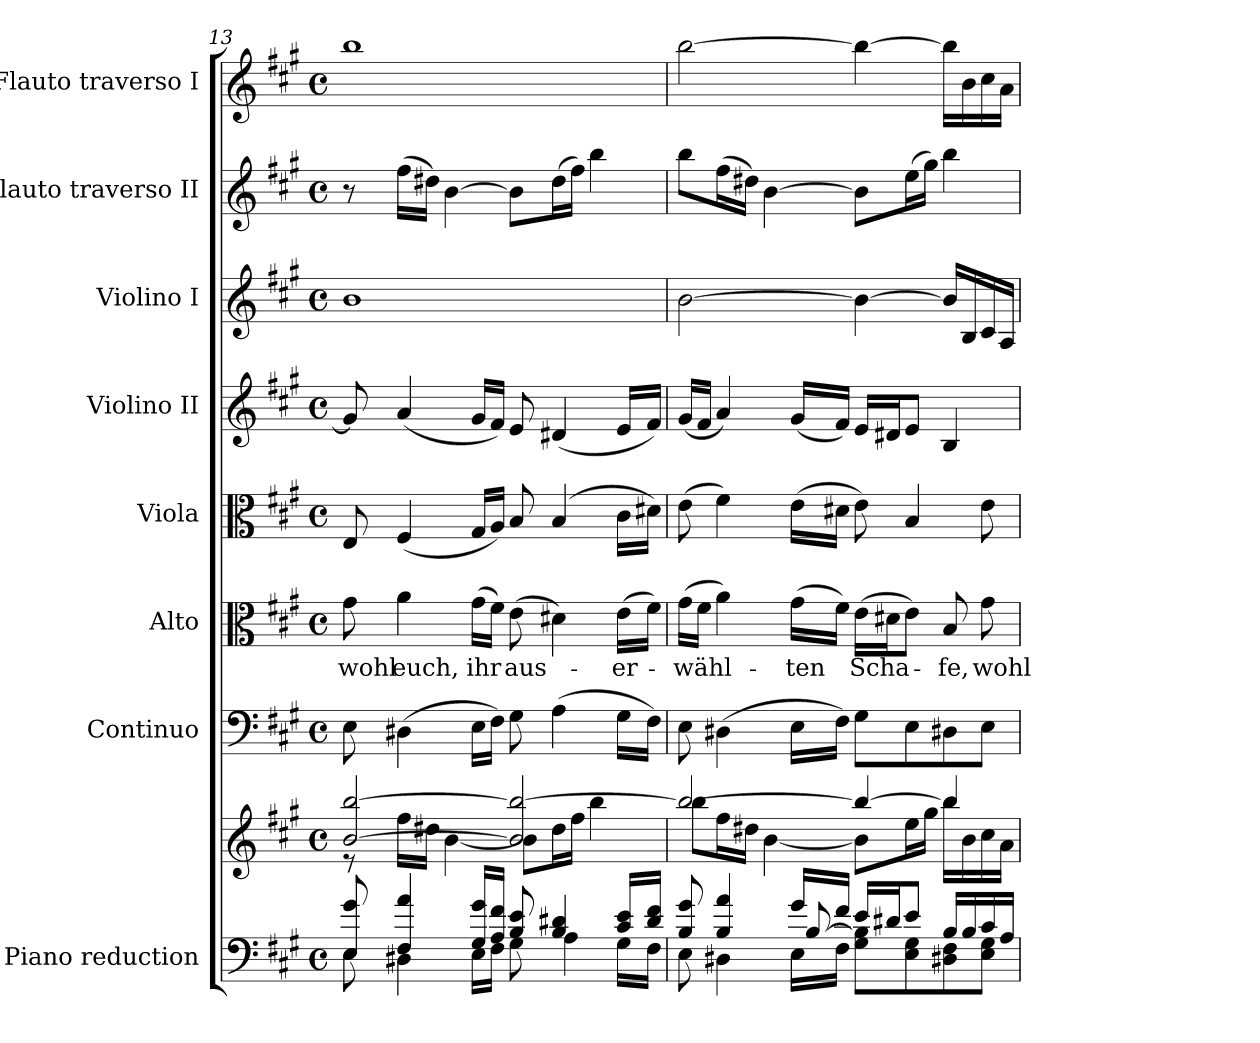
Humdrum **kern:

**kern	**kern	**kern	**kern	**text	**kern	**kern	**kern	**kern	**kern
*part8	*part8	*part7	*part6	*part6	*part5	*part4	*part3	*part2	*part1
*staff9	*staff8	*staff7	*staff6	*staff6	*staff5	*staff4	*staff3	*staff2	*staff1
*I"Piano reduction	*	*I"Continuo	*I"Alto	*	*I"Viola	*I"Violino II	*I"Violino I	*I"Flauto traverso II	*I"Flauto traverso I
*I'Pno	*	*	*	*	*I'Vla	*	*I'Vln	*I'Fl	*I'Fl
*clefF4	*clefG2	*clefF4	*clefC3	*	*clefC3	*clefG2	*clefG2	*clefG2	*clefG2
*k[f#c#g#]	*k[f#c#g#]	*k[f#c#g#]	*k[f#c#g#]	*	*k[f#c#g#]	*k[f#c#g#]	*k[f#c#g#]	*k[f#c#g#]	*k[f#c#g#]
*A:	*A:	*A:	*A:	*	*A:	*A:	*A:	*A:	*A:
*M4/4	*M4/4	*M4/4	*M4/4	*	*M4/4	*M4/4	*M4/4	*M4/4	*M4/4
*met(c)	*met(c)	*met(c)	*met(c)	*	*met(c)	*met(c)	*met(c)	*met(c)	*met(c)
=13	=13	=13	=13	=13	=13	=13	=13	=13	=13
*^	*^	*	*	*	*	*	*	*	*
!	!	!	!	!	!	!LO:LY:b	!	!	!	!	!
8E/ 8g#/	8E\	[2b/ [2bb/	8r	8E\	8g#\	wohl	8E/	8g#/]	1b	8r	1bb
!	!	!	!	!	!	!LO:LY:b	!	!	!	!	!
4F#/ 4a/	4D#X\	.	16ff#\LL	(4D#X\	4a\	euch,	(4F#/	(4a/	.	(16ff#\LL	.
.	.	.	16dd#X\JJ	.	.	.	.	.	.	16dd#X\JJ)	.
.	.	.	[4b\	.	.	.	.	.	.	[4b\	.
!	!	!	!	!	!	!LO:LY:b	!	!	!	!	!
16G#/ 16g#/LL	16E\LL	.	.	16E\LL	(16g#\LL	ihr	16G#/LL	16g#/LL	.	.	.
16A/ 16f#/JJ	16F#\JJ	.	.	16F#\JJ)	16f#\JJ)	.	16A/JJ)	16f#/JJ)	.	.	.
!	!	!	!	!	!	!LO:LY:b	!	!	!	!	!
8B/ 8e/	8G#\	2b/] 2bb/_	8b\L]	8G#\	(8e\	aus-	8B/	8e/	.	8b\L]	.
4B/ 4d#X/	4A\	.	16dd#\L	(4A\	4d#X\)	.	(4B/	(4d#X/	.	(16dd#\L	.
.	.	.	16ff#\JJ	.	.	.	.	.	.	16ff#\JJ)	.
.	.	.	4bb\	.	.	.	.	.	.	4bb\	.
!	!	!	!	!	!	!LO:LY:b	!	!	!	!	!
16c#/ 16e/LL	16G#\LL	.	.	16G#\LL	(16e\LL	er-	16c#\LL	16e/LL	.	.	.
16d#/ 16f#/JJ	16F#\JJ	.	.	16F#\JJ)	16f#\JJ)	.	16d#X\JJ)	16f#/JJ)	.	.	.
=14	=14	=14	=14	=14	=14	=14	=14	=14	=14	=14	=14
*	*^	*	*	*	*	*	*	*	*	*	*
!	!	!	!	!	!	!	!LO:LY:b	!	!	!	!	!
8B/ 8g#/	8E\	4ryy	2bb/_	8bb\L	8E\	(16g#\LL	wähl-	(8e\	(16g#/LL	[2b\	8bb\L	[2bb\
.	.	.	.	.	.	16f#\JJ	.	.	16f#/JJ	.	.	.
4B/ 4a/	4D#X\	.	.	16ff#\L	(4D#X\	4a\)	.	4f#\)	4a/)	.	(16ff#\L	.
.	.	.	.	16dd#X\JJ	.	.	.	.	.	.	16dd#X\JJ)	.
.	.	8ryy	.	[4b\	.	.	.	.	.	.	[4b\	.
!	!	!	!	!	!	!	!LO:LY:b	!	!	!	!	!
16g#/LL	16E\LL	[8B/	.	.	16E\LL	(16g#\LL	ten	(16e\LL	(16g#/LL	.	.	.
16f#/JJ	16F#\JJ	.	.	.	16F#\JJ)	16f#\JJ)	.	16d#X\JJ	16f#/JJ)	.	.	.
!	!	!	!	!	!	!	!LO:LY:b	!	!	!	!	!
16e/LL	8G#\ 8B\]L	2ryy	4bb/_	8b\L]	8G#\L	(16e\LL	Scha-	8e\)	16e/LL	4b\_	8b\L]	4bb\_
16d#X/J	.	.	.	.	.	16d#X\J	.	.	16d#X/J	.	.	.
8e/J	8E\ 8G#\	.	.	16ee\L	8E\	8e\J)	.	4B/	8e/J	.	(16ee\L	.
.	.	.	.	16gg#\JJ	.	.	.	.	.	.	16gg#\JJ)	.
!	!	!	!	!	!	!	!LO:LY:b	!	!	!	!	!
16B/LL	8D#X\ 8F#\	.	4bb/]	16bb\LL	8D#X\	8B/	-fe,	.	4B/	16b/LL]	4bb\	16bb\LL]
16B/	.	.	.	16b\	.	.	.	.	.	16B/	.	16b\
!	!	!	!	!	!	!	!LO:LY:b	!	!	!	!	!
16c#/	8E\ 8G#\J	.	.	16cc#\	8E\J	8g#\	wohl	8e\	.	16c#/	.	16cc#\
16A/JJ	.	.	.	16a\JJ	.	.	.	.	.	16A/JJ	.	16a\JJ
*v	*v	*v	*	*	*	*	*	*	*	*	*	*
*	*v	*v	*	*	*	*	*	*	*	*
=	=	=	=	=	=	=	=	=	=
*-	*-	*-	*-	*-	*-	*-	*-	*-	*-
